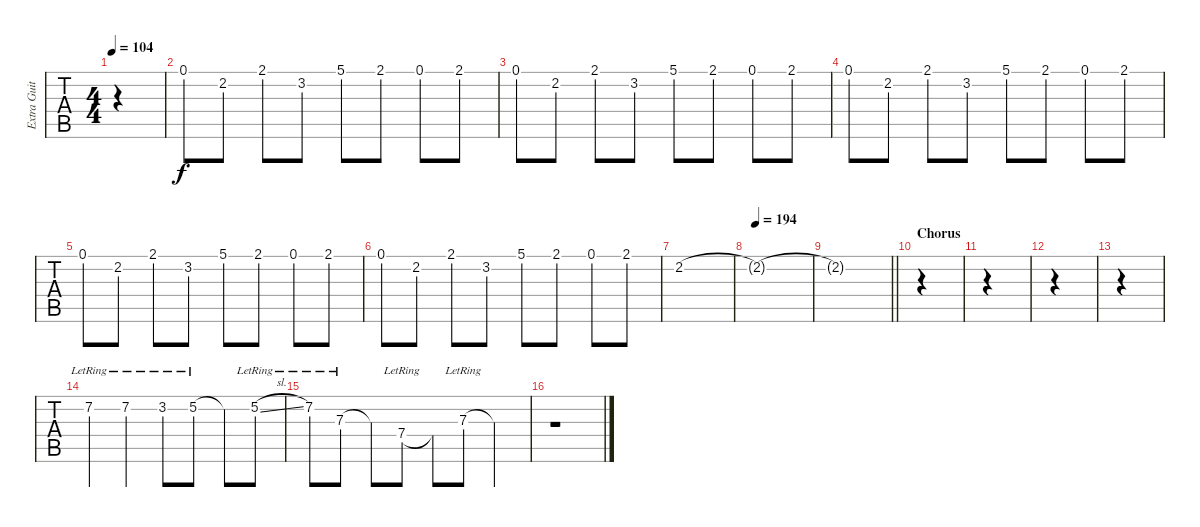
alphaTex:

\track ("Extra Guitar" "Extra Guit") {instrument distortionguitar}
\staff {tabs}
\tuning (Eb4 Bb3 Gb3 Db3 Ab2 Eb2) {hide}
\ts (4 4)
\tempo 104
\clef g2
\ks c
|
0.1.8{volume 9 balance 16} 2.2.8 2.1.8 3.2.8 5.1.8 2.1.8 0.1.8 2.1.8 |
0.1.8 2.2.8 2.1.8 3.2.8 5.1.8 2.1.8 0.1.8 2.1.8 |
0.1.8 2.2.8 2.1.8 3.2.8 5.1.8 2.1.8 0.1.8 2.1.8 |
0.1.8 2.2.8 2.1.8 3.2.8 5.1.8 2.1.8 0.1.8 2.1.8 |
0.1.8 2.2.8 2.1.8 3.2.8 5.1.8 2.1.8 0.1.8 2.1.8 |
2.2.1 |
\tempo 194
2.2{t}.1 |
\barLineRight lightlight
2.2{t}.1 |
\section ("" "Chorus")
|
|
|
|
7.2{lr}.4 7.2{lr}.4 3.2{lr}.8 5.2{lr}.8 5.2{t}.8 5.2{sl lr}.8 |
7.2{lr}.8 7.3{lr}.8 7.3{t}.8 7.4{lr}.8 7.4{t}.8 7.3{lr}.8 7.3{t}.4 |
r.1
